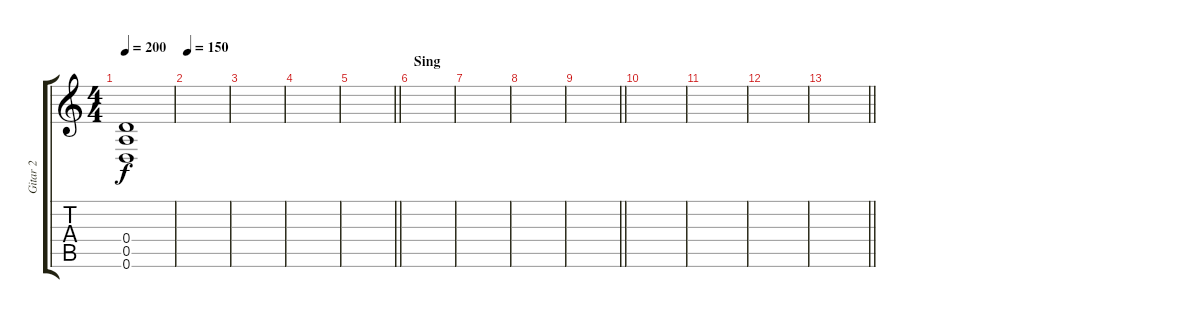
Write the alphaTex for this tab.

\track ("Gitar 2" "Gitar 2") {instrument overdrivenguitar}
\staff {score tabs}
\tuning (E4 B3 G3 D3 A2 D2) {hide}
\ts (4 4)
\tempo 200
\clef g2
\ks c
(0.4 0.5 0.6).1{dy f} |
\tempo 150
|
|
|
\barLineRight lightlight
|
\section ("" "Sing")
|
|
|
\barLineRight lightlight
|
|
|
|
\barLineRight lightlight
